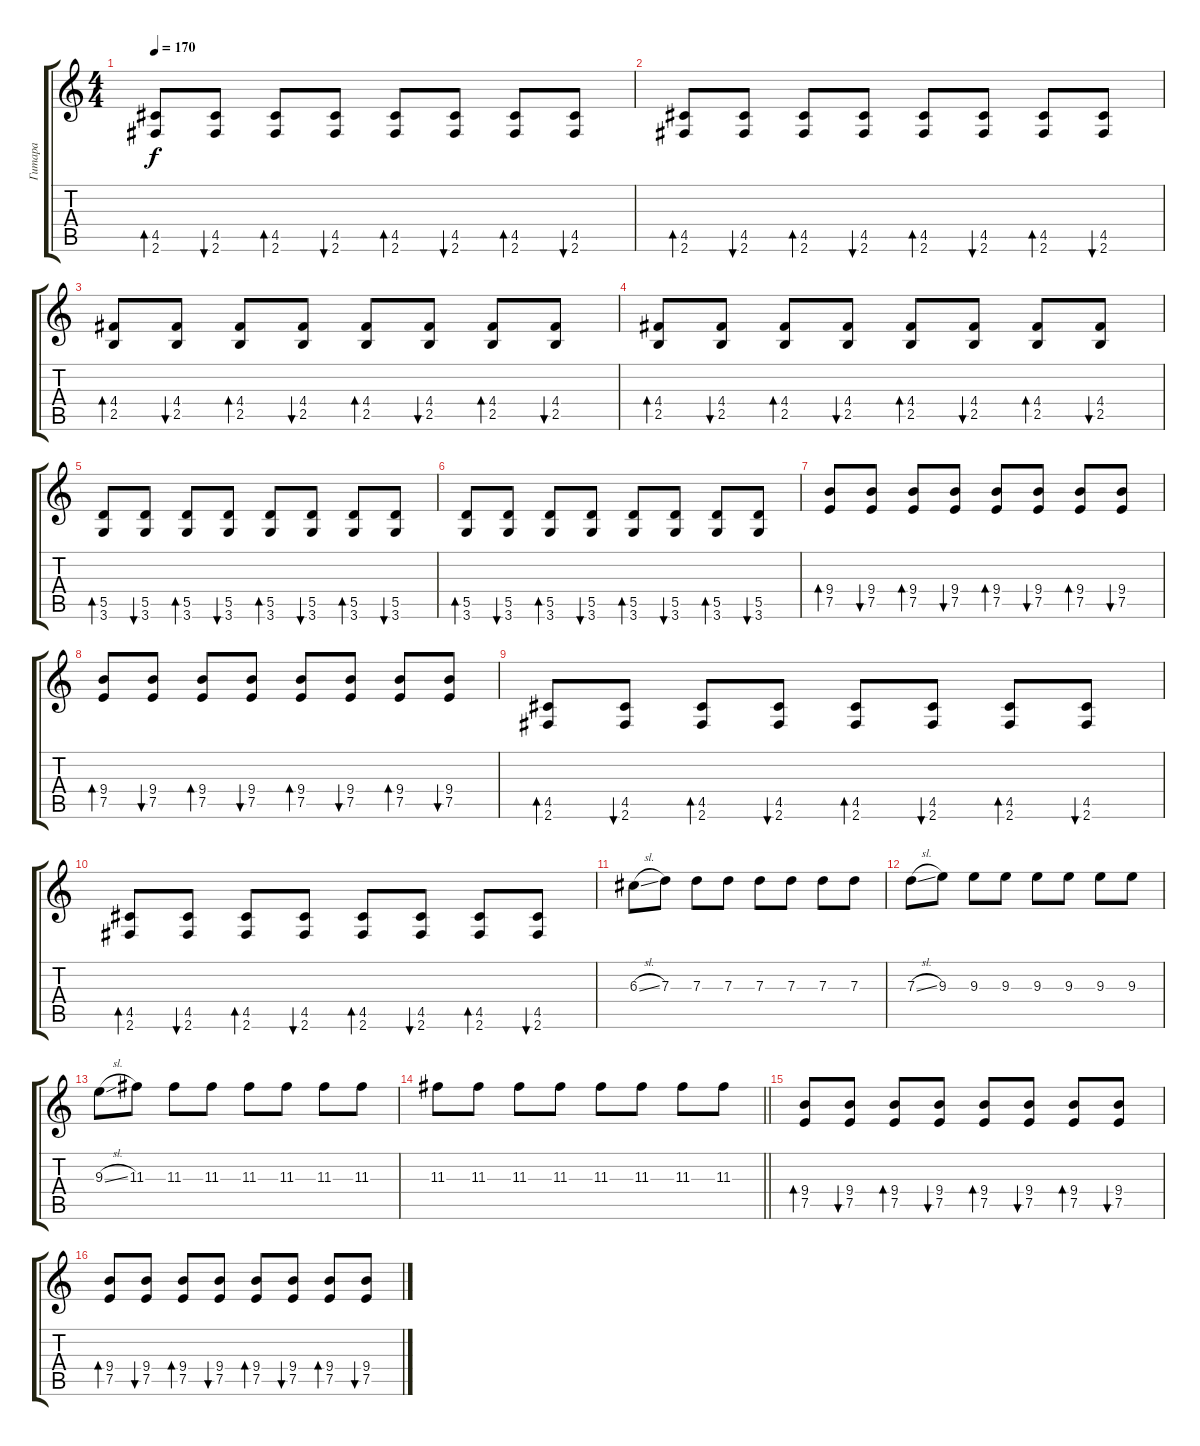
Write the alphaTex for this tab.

\track ("Гитара" "Гитара") {instrument acousticguitarsteel}
\staff {score tabs}
\tuning (E4 B3 G3 D3 A2 E2) {hide}
\ts (4 4)
\tempo 170
\clef g2
\ks c
(4.5 2.6).8{bd 60 dy f} (4.5 2.6).8{bu 60} (4.5 2.6).8{bd 60} (4.5 2.6).8{bu 60} (4.5 2.6).8{bd 60} (4.5 2.6).8{bu 60} (4.5 2.6).8{bd 60} (4.5 2.6).8{bu 60} |
(4.5 2.6).8{bd 60} (4.5 2.6).8{bu 60} (4.5 2.6).8{bd 60} (4.5 2.6).8{bu 60} (4.5 2.6).8{bd 60} (4.5 2.6).8{bu 60} (4.5 2.6).8{bd 60} (4.5 2.6).8{bu 60} |
(4.4 2.5).8{bd 60} (4.4 2.5).8{bu 60} (4.4 2.5).8{bd 60} (4.4 2.5).8{bu 60} (4.4 2.5).8{bd 60} (4.4 2.5).8{bu 60} (4.4 2.5).8{bd 60} (4.4 2.5).8{bu 60} |
(4.4 2.5).8{bd 60} (4.4 2.5).8{bu 60} (4.4 2.5).8{bd 60} (4.4 2.5).8{bu 60} (4.4 2.5).8{bd 60} (4.4 2.5).8{bu 60} (4.4 2.5).8{bd 60} (4.4 2.5).8{bu 60} |
(5.5 3.6).8{bd 60} (5.5 3.6).8{bu 60} (5.5 3.6).8{bd 60} (5.5 3.6).8{bu 60} (5.5 3.6).8{bd 60} (5.5 3.6).8{bu 60} (5.5 3.6).8{bd 60} (5.5 3.6).8{bu 60} |
(5.5 3.6).8{bd 60} (5.5 3.6).8{bu 60} (5.5 3.6).8{bd 60} (5.5 3.6).8{bu 60} (5.5 3.6).8{bd 60} (5.5 3.6).8{bu 60} (5.5 3.6).8{bd 60} (5.5 3.6).8{bu 60} |
(9.4 7.5).8{bd 60} (9.4 7.5).8{bu 60} (9.4 7.5).8{bd 60} (9.4 7.5).8{bu 60} (9.4 7.5).8{bd 60} (9.4 7.5).8{bu 60} (9.4 7.5).8{bd 60} (9.4 7.5).8{bu 60} |
(9.4 7.5).8{bd 60} (9.4 7.5).8{bu 60} (9.4 7.5).8{bd 60} (9.4 7.5).8{bu 60} (9.4 7.5).8{bd 60} (9.4 7.5).8{bu 60} (9.4 7.5).8{bd 60} (9.4 7.5).8{bu 60} |
(4.5 2.6).8{bd 60} (4.5 2.6).8{bu 60} (4.5 2.6).8{bd 60} (4.5 2.6).8{bu 60} (4.5 2.6).8{bd 60} (4.5 2.6).8{bu 60} (4.5 2.6).8{bd 60} (4.5 2.6).8{bu 60} |
(4.5 2.6).8{bd 60} (4.5 2.6).8{bu 60} (4.5 2.6).8{bd 60} (4.5 2.6).8{bu 60} (4.5 2.6).8{bd 60} (4.5 2.6).8{bu 60} (4.5 2.6).8{bd 60} (4.5 2.6).8{bu 60} |
6.3{sl}.8{volume 11 instrument distortionguitar} 7.3.8 7.3.8 7.3.8 7.3.8 7.3.8 7.3.8 7.3.8 |
7.3{sl}.8 9.3.8 9.3.8 9.3.8 9.3.8 9.3.8 9.3.8 9.3.8 |
9.3{sl}.8 11.3.8 11.3.8 11.3.8 11.3.8 11.3.8 11.3.8 11.3.8 |
\barLineRight lightlight
11.3.8 11.3.8 11.3.8 11.3.8 11.3.8 11.3.8 11.3.8 11.3.8 |
(9.4 7.5).8{bd 60 volume 8} (9.4 7.5).8{bu 60} (9.4 7.5).8{bd 60} (9.4 7.5).8{bu 60} (9.4 7.5).8{bd 60} (9.4 7.5).8{bu 60} (9.4 7.5).8{bd 60} (9.4 7.5).8{bu 60} |
(9.4 7.5).8{bd 60} (9.4 7.5).8{bu 60} (9.4 7.5).8{bd 60} (9.4 7.5).8{bu 60} (9.4 7.5).8{bd 60} (9.4 7.5).8{bu 60} (9.4 7.5).8{bd 60} (9.4 7.5).8{bu 60}
